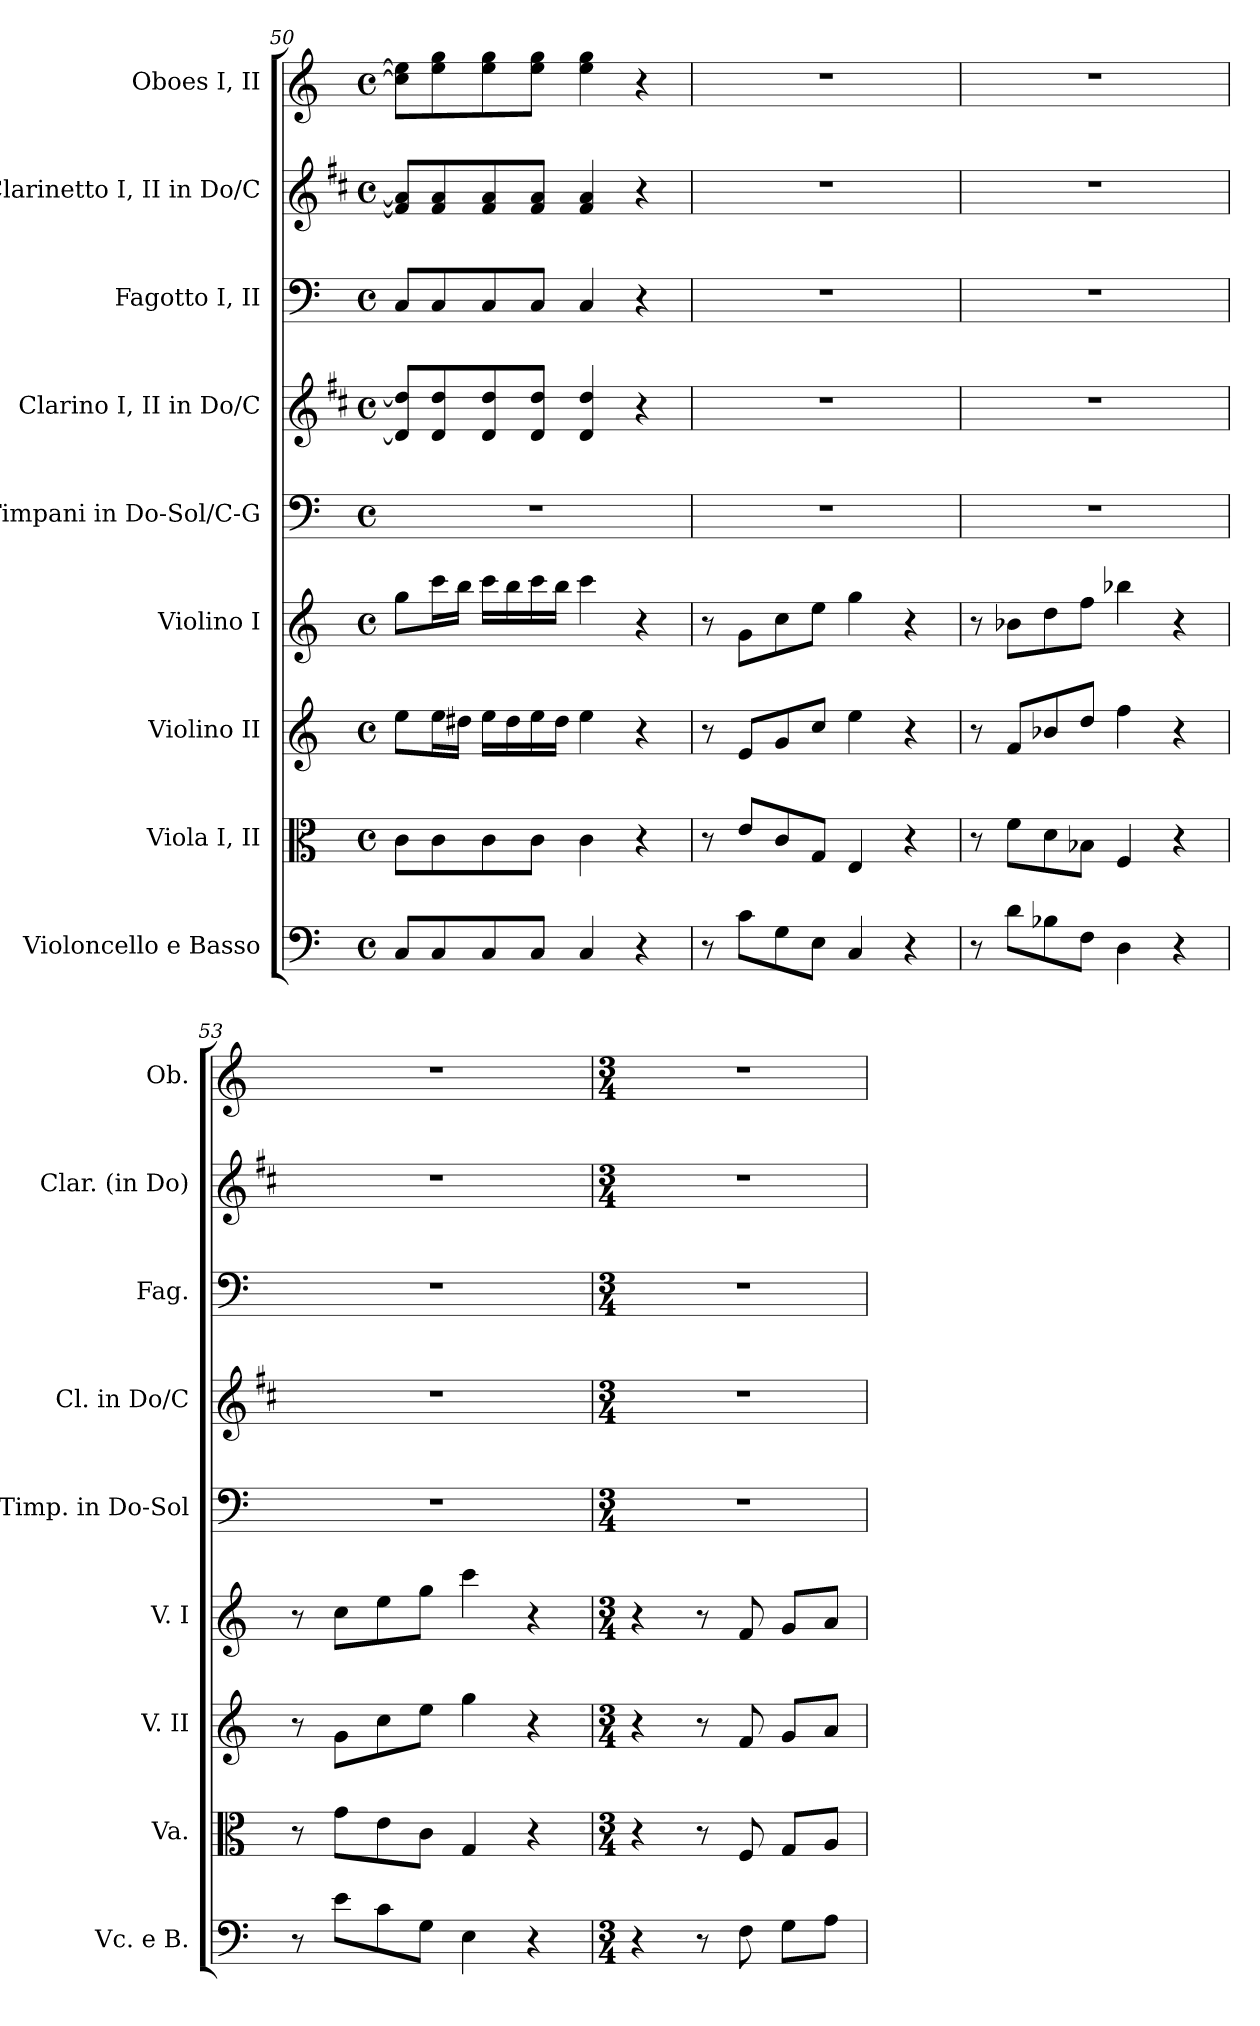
**kern	**kern	**kern	**kern	**kern	**kern	**kern	**kern	**kern
*part9	*part8	*part7	*part6	*part5	*part4	*part3	*part2	*part1
*staff9	*staff8	*staff7	*staff6	*staff5	*staff4	*staff3	*staff2	*staff1
*I"Violoncello e Basso	*I"Viola I, II	*I"Violino II	*I"Violino I	*I"Timpani in Do-Sol/C-G	*I"Clarino I, II in Do/C	*I"Fagotto I, II	*I"Clarinetto I, II in Do/C	*I"Oboes I, II
*I'Vc. e B.	*I'Va.	*I'V. II	*I'V. I	*I'Timp. in Do-Sol	*I'Cl. in Do/C	*I'Fag.	*I'Clar. (in Do)	*I'Ob.
*clefF4	*clefC3	*clefG2	*clefG2	*clefF4	*clefG2	*clefF4	*clefG2	*clefG2
*	*	*	*	*	*ITrd1c2	*	*ITrd1c2	*
*k[]	*k[]	*k[]	*k[]	*k[]	*k[]	*k[]	*k[]	*k[]
*M4/4	*M4/4	*M4/4	*M4/4	*M4/4	*M4/4	*M4/4	*M4/4	*M4/4
*met(c)	*met(c)	*met(c)	*met(c)	*met(c)	*met(c)	*met(c)	*met(c)	*met(c)
=50	=50	=50	=50	=50	=50	=50	=50	=50
8Ci/L	8ci\L	8eei\L	8ggi\L	1r	8ci/] 8cci/]L	8Ci/L	8ei/] 8gi/]L	8cci\] 8eei\]L
8Ci/	8ci\	16eei\L	16ccci\L	.	8ci/ 8cci/	8Ci/	8ei/ 8gi/	8eei\ 8ggi\
.	.	16dd#X\JJ	16bb\JJ	.	.	.	.	.
8Ci/	8ci\	16eei\LL	16ccci\LL	.	8ci/ 8cci/	8Ci/	8ei/ 8gi/	8eei\ 8ggi\
.	.	16dd#\	16bb\	.	.	.	.	.
8Ci/J	8ci\J	16eei\	16ccci\	.	8ci/ 8cci/J	8Ci/J	8ei/ 8gi/J	8eei\ 8ggi\J
.	.	16dd#\JJ	16bb\JJ	.	.	.	.	.
4Ci/	4ci\	4eei\	4ccci\	.	4ci/ 4cci/	4Ci/	4ei/ 4gi/	4eei\ 4ggi\
4r	4r	4r	4r	.	4r	4r	4r	4r
=51	=51	=51	=51	=51	=51	=51	=51	=51
8r	8r	8r	8r	1r	1r	1r	1r	1r
8ci\L	8ei/L	8ei/L	8gi\L	.	.	.	.	.
8Gi\	8ci/	8gi/	8cci\	.	.	.	.	.
8Ei\J	8Gi/J	8cci/J	8eei\J	.	.	.	.	.
4Ci/	4Ei/	4eei\	4ggi\	.	.	.	.	.
4r	4r	4r	4r	.	.	.	.	.
=52	=52	=52	=52	=52	=52	=52	=52	=52
8r	8r	8r	8r	1r	1r	1r	1r	1r
8di\L	8fi\L	8fi/L	8b-Xi\L	.	.	.	.	.
8B-Xi\	8di\	8b-Xi/	8ddi\	.	.	.	.	.
8Fi\J	8B-Xi\J	8ddi/J	8ffi\J	.	.	.	.	.
4Di\	4Fi/	4ffi\	4bb-Xi\	.	.	.	.	.
4r	4r	4r	4r	.	.	.	.	.
=53	=53	=53	=53	=53	=53	=53	=53	=53
8r	8r	8r	8r	1r	1r	1r	1r	1r
8ei\L	8gi\L	8gi\L	8cci\L	.	.	.	.	.
8ci\	8ei\	8cci\	8eei\	.	.	.	.	.
8Gi\J	8ci\J	8eei\J	8ggi\J	.	.	.	.	.
4Ei\	4Gi/	4ggi\	4ccci\	.	.	.	.	.
4r	4r	4r	4r	.	.	.	.	.
=54	=54	=54	=54	=54	=54	=54	=54	=54
*M3/4	*M3/4	*M3/4	*M3/4	*M3/4	*M3/4	*M3/4	*M3/4	*M3/4
4r	4r	4r	4r	2.r	2.r	2.r	2.r	2.r
8r	8r	8r	8r	.	.	.	.	.
8Fi\	8F/	8fi/	8fi/	.	.	.	.	.
8G\L	8Gi/L	8g/L	8g/L	.	.	.	.	.
8Ai\J	8A/J	8ai/J	8ai/J	.	.	.	.	.
=	=	=	=	=	=	=	=	=
*-	*-	*-	*-	*-	*-	*-	*-	*-
